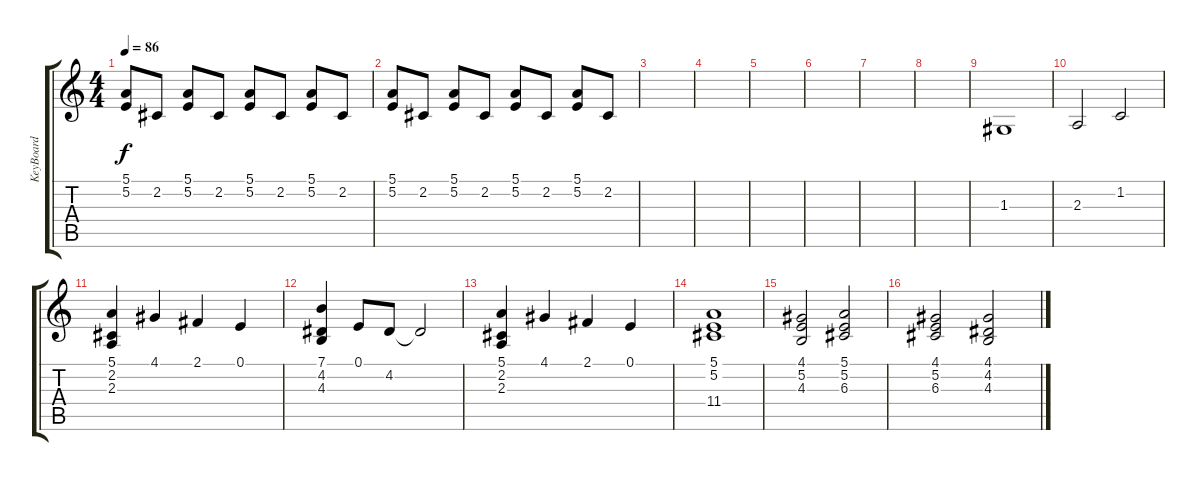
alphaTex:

\track ("KeyBoard" "KeyBoard") {instrument tremolostrings}
\staff {score tabs}
\tuning (E4 B3 G3 D3 A2 E2) {hide}
\ts (4 4)
\tempo 86
\clef g2
\ks c
(5.1 5.2).8{dy f} 2.2.8 (5.1 5.2).8 2.2.8 (5.1 5.2).8 2.2.8 (5.1 5.2).8 2.2.8 |
(5.1 5.2).8 2.2.8 (5.1 5.2).8 2.2.8 (5.1 5.2).8 2.2.8 (5.1 5.2).8 2.2.8 |
|
|
|
|
|
|
1.3.1 |
2.3.2 1.2.2 |
(5.1 2.2 2.3).4{instrument pad2warm} 4.1.4 2.1.4 0.1.4 |
(7.1 4.2 4.3).4 0.1.8 4.2.8 4.2{t}.2 |
(5.1 2.2 2.3).4 4.1.4 2.1.4 0.1.4 |
(5.1 5.2 11.4).1 |
(4.1 5.2 4.3).2 (5.1 5.2 6.3).2 |
(4.1 5.2 6.3).2 (4.1 4.2 4.3).2
